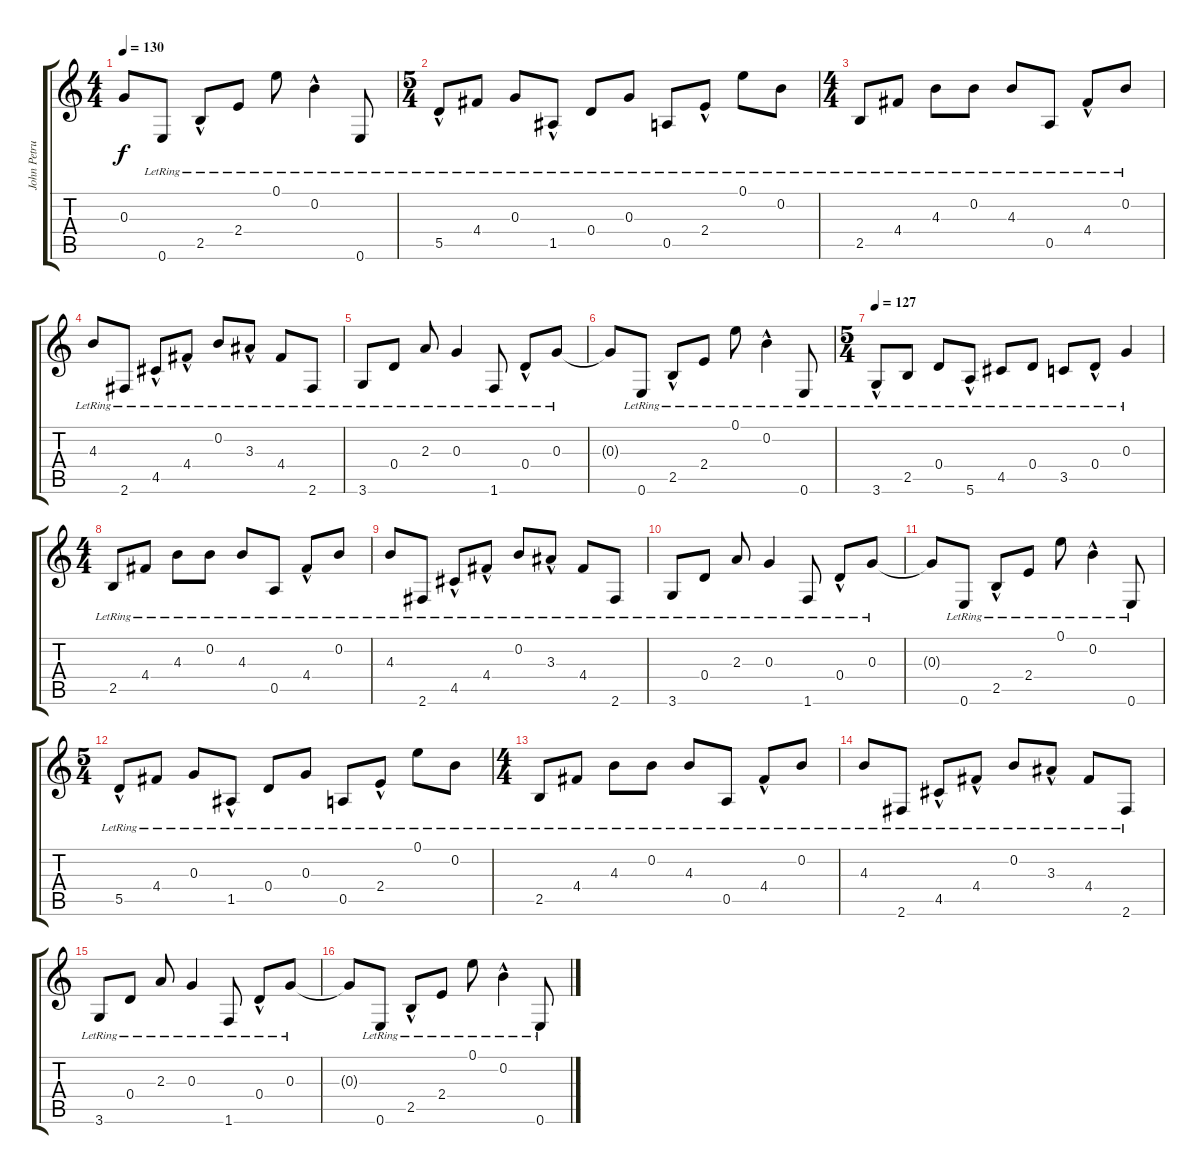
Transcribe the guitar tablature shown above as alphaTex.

\track ("John Petrucci (Clean)" "John Petru") {instrument acousticguitarsteel}
\staff {score tabs}
\tuning (E4 B3 G3 D3 A2 E2) {hide}
\ts (4 4)
\tempo 130
\clef g2
\ks c
0.3{t}.8{dy f} 0.6{lr}.8 2.5{hac lr}.8 2.4{lr}.8 0.1{lr}.8 0.2{hac lr}.4 0.6{lr}.8 |
\ts (5 4)
5.5{hac lr}.8 4.4{lr}.8 0.3{lr}.8 1.5{hac lr}.8 0.4{lr}.8 0.3{lr}.8 0.5{lr}.8 2.4{hac lr}.8 0.1{lr}.8 0.2{lr}.8 |
\ts (4 4)
2.5{lr}.8 4.4{lr}.8 4.3{lr}.8 0.2{lr}.8 4.3{lr}.8 0.5{lr}.8 4.4{hac lr}.8 0.2{lr}.8 |
4.3{lr}.8 2.6{lr}.8 4.5{hac lr}.8 4.4{hac lr}.8 0.2{lr}.8 3.3{hac lr}.8 4.4{lr}.8 2.6{lr}.8 |
3.6{lr}.8 0.4{lr}.8 2.3{lr}.8 0.3{lr}.4 1.6{lr}.8 0.4{hac lr}.8 0.3{lr}.8 |
0.3{t}.8 0.6{lr}.8 2.5{hac lr}.8 2.4{lr}.8 0.1{lr}.8 0.2{hac lr}.4 0.6{lr}.8 |
\ts (5 4)
\tempo 127
3.6{hac lr}.8 2.5{lr}.8 0.4{lr}.8 5.6{hac lr}.8 4.5{lr}.8 0.4{lr}.8 3.5{lr}.8 0.4{hac lr}.8 0.3{lr}.4 |
\ts (4 4)
2.5{lr}.8 4.4{lr}.8 4.3{lr}.8 0.2{lr}.8 4.3{lr}.8 0.5{lr}.8 4.4{hac lr}.8 0.2{lr}.8 |
4.3{lr}.8 2.6{lr}.8 4.5{hac lr}.8 4.4{hac lr}.8 0.2{lr}.8 3.3{hac lr}.8 4.4{lr}.8 2.6{lr}.8 |
3.6{lr}.8{volume 16} 0.4{lr}.8 2.3{lr}.8{volume 15} 0.3{lr}.4 1.6{lr}.8{volume 15} 0.4{hac lr}.8{volume 14} 0.3{lr}.8 |
0.3{t}.8 0.6{lr}.8{volume 14} 2.5{hac lr}.8{volume 13} 2.4{lr}.8 0.1{lr}.8{volume 13} 0.2{hac lr}.4 0.6{lr}.8{volume 12} |
\ts (5 4)
5.5{hac lr}.8{volume 12} 4.4{lr}.8 0.3{lr}.8{volume 11} 1.5{hac lr}.8 0.4{lr}.8{volume 11} 0.3{lr}.8 0.5{lr}.8{volume 10} 2.4{hac lr}.8 0.1{lr}.8{volume 10} 0.2{lr}.8 |
\ts (4 4)
2.5{lr}.8{volume 9} 4.4{lr}.8 4.3{lr}.8{volume 9} 0.2{lr}.8 4.3{lr}.8{volume 8} 0.5{lr}.8 4.4{hac lr}.8{volume 8} 0.2{lr}.8 |
4.3{lr}.8{volume 7} 2.6{lr}.8 4.5{hac lr}.8{volume 7} 4.4{hac lr}.8 0.2{lr}.8{volume 6} 3.3{hac lr}.8 4.4{lr}.8{volume 6} 2.6{lr}.8 |
3.6{lr}.8{volume 5} 0.4{lr}.8 2.3{lr}.8{volume 5} 0.3{lr}.4 1.6{lr}.8{volume 4} 0.4{hac lr}.8{volume 4} 0.3{lr}.8 |
0.3{t}.8 0.6{lr}.8{volume 3} 2.5{hac lr}.8{volume 3} 2.4{lr}.8 0.1{lr}.8{volume 2} 0.2{hac lr}.4 0.6{lr}.8{volume 2}
